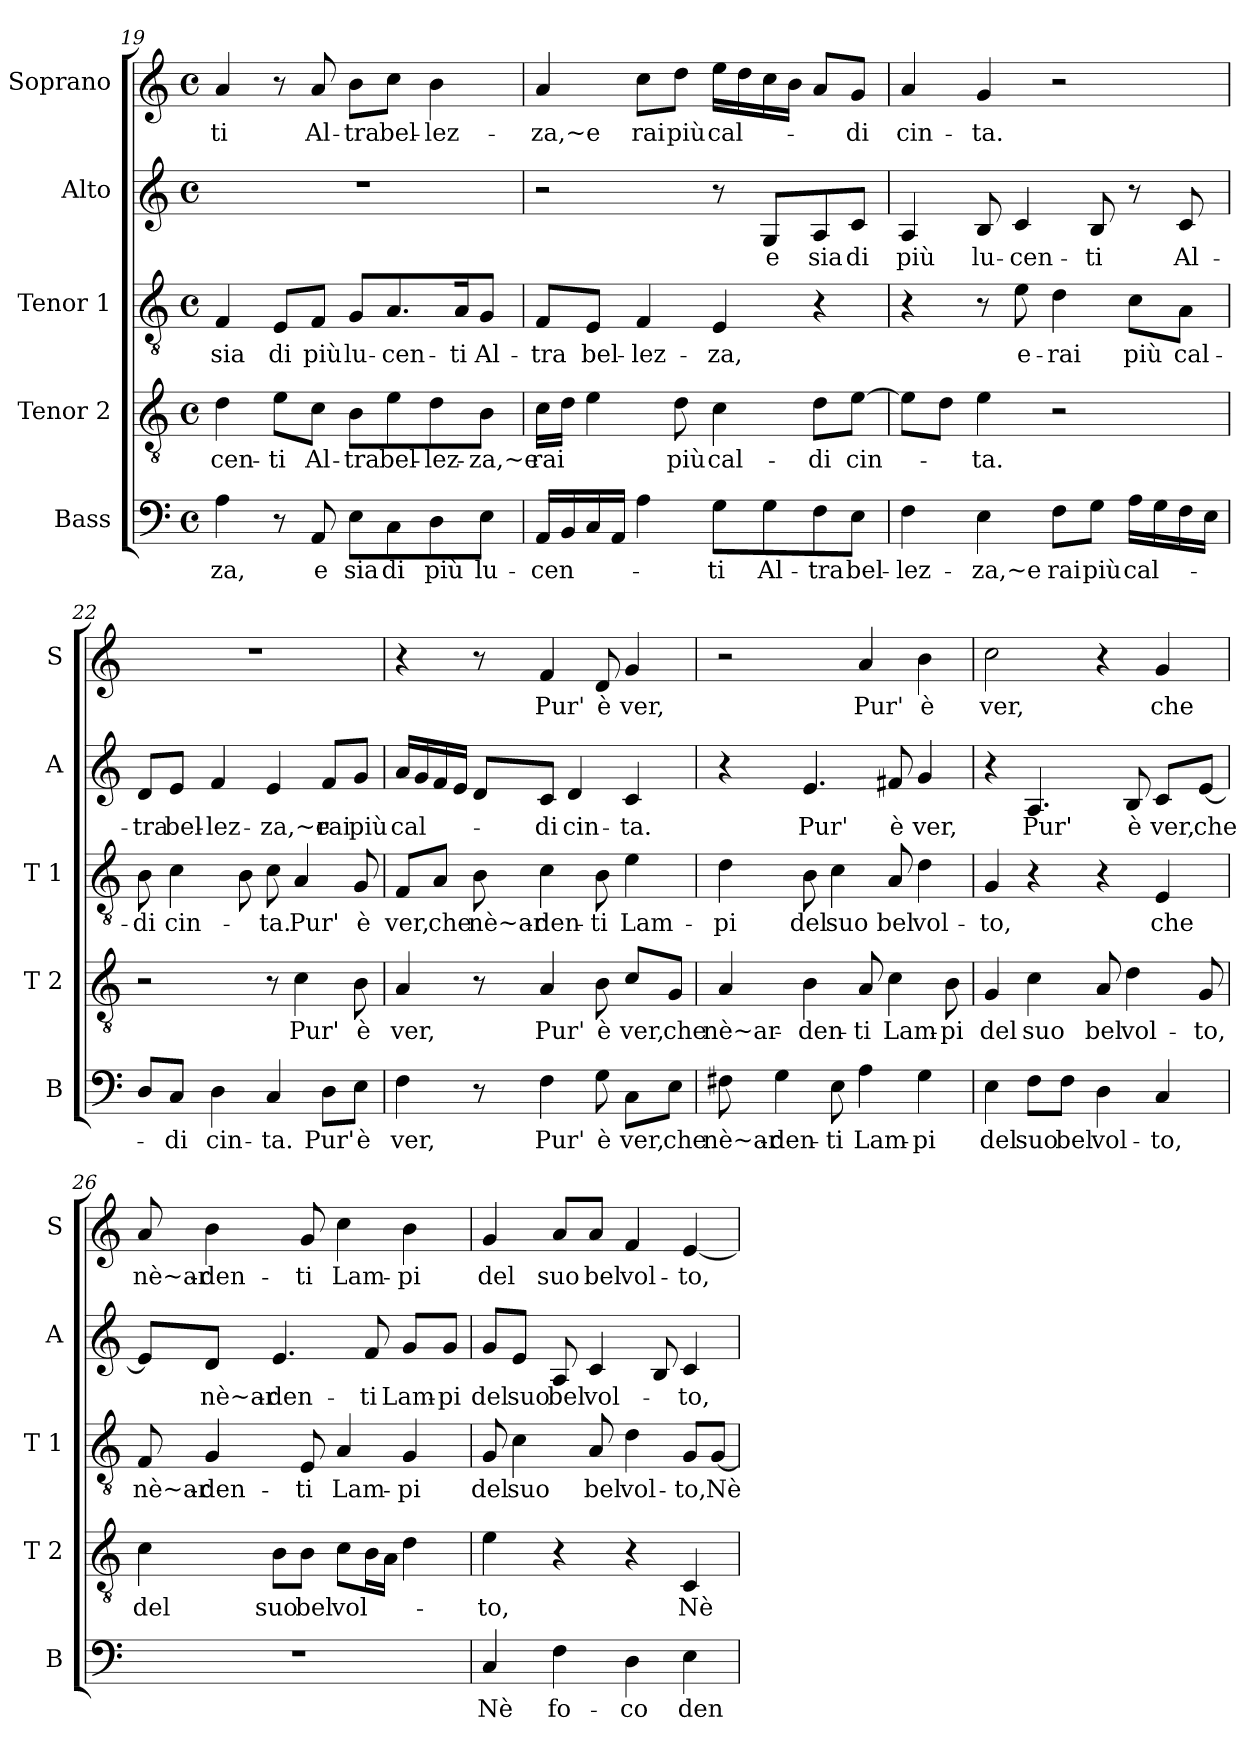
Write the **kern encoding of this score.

**kern	**text	**kern	**text	**kern	**text	**kern	**text	**kern	**text
*part5	*part5	*part4	*part4	*part3	*part3	*part2	*part2	*part1	*part1
*staff5	*staff5	*staff4	*staff4	*staff3	*staff3	*staff2	*staff2	*staff1	*staff1
*I"Bass	*	*I"Tenor 2	*	*I"Tenor 1	*	*I"Alto	*	*I"Soprano	*
*I'B	*	*I'T 2	*	*I'T 1	*	*I'A	*	*I'S	*
!!LO:LB:g=z
*clefF4	*	*clefGv2	*	*clefGv2	*	*clefG2	*	*clefG2	*
*k[]	*	*k[]	*	*k[]	*	*k[]	*	*k[]	*
*C:	*	*C:	*	*C:	*	*C:	*	*C:	*
*M4/4	*	*M4/4	*	*M4/4	*	*M4/4	*	*M4/4	*
*met(c)	*	*met(c)	*	*met(c)	*	*met(c)	*	*met(c)	*
=19	=19	=19	=19	=19	=19	=19	=19	=19	=19
4A\	-za,	4d\	-cen-	4F/	sia	1r	.	4a/	-ti
8r	.	8e\L	-ti	8E/L	di	.	.	8r	.
8AA/	e	8c\J	Al-	8F/J	più	.	.	8a/	Al-
8E\L	sia	8B\L	-tra	8G/L	lu-	.	.	8b\L	-tra
8C\	di	8e\	bel-	8.A/	-cen-	.	.	8cc\J	bel-
8D\	più	8d\	-lez-	.	.	.	.	4b\	-lez-
.	.	.	.	16A/k	-ti	.	.	.	.
8E\J	lu-	8B\J	-za,~e	8G/J	Al-	.	.	.	.
=20	=20	=20	=20	=20	=20	=20	=20	=20	=20
16AA/LL	-cen-	16c\LL	rai	8F/L	-tra	2r	.	4a/	-za,~e
16BB/	.	16d\JJ	.	.	.	.	.	.	.
16C/	.	4e\	.	8E/J	bel-	.	.	.	.
16AA/JJ	.	.	.	.	.	.	.	.	.
4A\	.	.	.	4F/	-lez-	.	.	8cc\L	rai
.	.	8d\	più	.	.	.	.	8dd\J	più
8G\L	-ti	4c\	cal-	4E/	-za,	8r	.	16ee\LL	cal-
.	.	.	.	.	.	.	.	16dd\	.
8G\	Al-	.	.	.	.	8G/L	e	16cc\	.
.	.	.	.	.	.	.	.	16b\JJ	.
8F\	-tra	8d\L	-di	4r	.	8A/	sia	8a/L	.
8E\J	bel-	[8e\J	cin-	.	.	8c/J	di	8g/J	-di
=21	=21	=21	=21	=21	=21	=21	=21	=21	=21
4F\	-lez-	8e\L]	.	4r	.	4A/	più	4a/	cin-
.	.	8d\J	.	.	.	.	.	.	.
4E\	-za,~e	4e\	-ta.	8r	.	8B/	lu-	4g/	-ta.
.	.	.	.	8e\	e-	4c/	-cen-	.	.
8F\L	rai	2r	.	4d\	-rai	.	.	2r	.
8G\J	più	.	.	.	.	8B/	-ti	.	.
16A\LL	cal-	.	.	8c\L	più	8r	.	.	.
16G\	.	.	.	.	.	.	.	.	.
16F\	.	.	.	8A\J	cal-	8c/	Al-	.	.
16E\JJ	.	.	.	.	.	.	.	.	.
!!LO:PB:g=z
=22	=22	=22	=22	=22	=22	=22	=22	=22	=22
8D/L	.	2r	.	8B\	-di	8d/L	-tra	1r	.
8C/J	-di	.	.	4c\	cin-	8e/J	bel-	.	.
4D\	cin-	.	.	.	.	4f/	-lez-	.	.
.	.	.	.	8B\	.	.	.	.	.
4C/	-ta.	8r	.	8c\	-ta.	4e/	-za,~e	.	.
.	.	4c\	Pur'	4A/	Pur'	.	.	.	.
8D\L	Pur'	.	.	.	.	8f/L	rai	.	.
8E\J	è	8B\	è	8G/	è	8g/J	più	.	.
=23	=23	=23	=23	=23	=23	=23	=23	=23	=23
4F\	ver,	4A/	ver,	8F/L	ver,	16a/LL	cal-	4r	.
.	.	.	.	.	.	16g/	.	.	.
.	.	.	.	8A/J	che	16f/	.	.	.
.	.	.	.	.	.	16e/JJ	.	.	.
8r	.	8r	.	8B\	nè~ar-	8d/L	.	8r	.
4F\	Pur'	4A/	Pur'	4c\	-den-	8c/J	-di	4f/	Pur'
.	.	.	.	.	.	4d/	cin-	.	.
8G\	è	8B\	è	8B\	-ti	.	.	8d/	è
8C\L	ver,	8c/L	ver,	4e\	Lam-	4c/	-ta.	4g/	ver,
8E\J	che	8G/J	che	.	.	.	.	.	.
=24	=24	=24	=24	=24	=24	=24	=24	=24	=24
8F#X\	nè~ar-	4A/	nè~ar-	4d\	-pi	4r	.	2r	.
4G\	-den-	.	.	.	.	.	.	.	.
.	.	4B\	-den-	8B\	del	4.e/	Pur'	.	.
8E\	-ti	.	.	4c\	suo	.	.	.	.
4A\	Lam-	8A/	-ti	.	.	.	.	4a/	Pur'
.	.	4c\	Lam-	8A/	bel	8f#X/	è	.	.
4G\	-pi	.	.	4d\	vol-	4g/	ver,	4b\	è
.	.	8B\	-pi	.	.	.	.	.	.
!!LO:LB:g=z
=25	=25	=25	=25	=25	=25	=25	=25	=25	=25
4E\	del	4G/	del	4G/	-to,	4r	.	2cc\	ver,
8F\L	suo	4c\	suo	4r	.	4.A/	Pur'	.	.
8F\J	bel	.	.	.	.	.	.	.	.
4D\	vol-	8A/	bel	4r	.	.	.	4r	.
.	.	4d\	vol-	.	.	8B/	è	.	.
4C/	-to,	.	.	4E/	che	8c/L	ver,	4g/	che
.	.	8G/	-to,	.	.	[8e/J	che	.	.
=26	=26	=26	=26	=26	=26	=26	=26	=26	=26
1r	.	4c\	del	8F/	nè~ar-	8e/L]	.	8a/	nè~ar-
.	.	.	.	4G/	-den-	8d/J	nè~ar-	4b\	-den-
.	.	8B\L	suo	.	.	4.e/	-den-	.	.
.	.	8B\J	bel	8E/	-ti	.	.	8g/	-ti
.	.	8c\L	vol-	4A/	Lam-	.	.	4cc\	Lam-
.	.	16B\L	.	.	.	8f/	-ti	.	.
.	.	16A\JJ	.	.	.	.	.	.	.
.	.	4d\	.	4G/	-pi	8g/L	Lam-	4b\	-pi
.	.	.	.	.	.	8g/J	-pi	.	.
=27	=27	=27	=27	=27	=27	=27	=27	=27	=27
4C/	Nè	4e\	-to,	8G/	del	8g/L	del	4g/	del
.	.	.	.	4c\	suo	8e/J	suo	.	.
4F\	fo-	4r	.	.	.	8A/	bel	8a/L	suo
.	.	.	.	8A/	bel	4c/	vol-	8a/J	bel
4D\	-co	4r	.	4d\	vol-	.	.	4f/	vol-
.	.	.	.	.	.	8B/	.	.	.
4E\	den-	4C/	Nè	8G/L	-to,	4c/	-to,	[4e/	-to,
.	.	.	.	[8G/J	Nè	.	.	.	.
=	=	=	=	=	=	=	=	=	=
*-	*-	*-	*-	*-	*-	*-	*-	*-	*-
